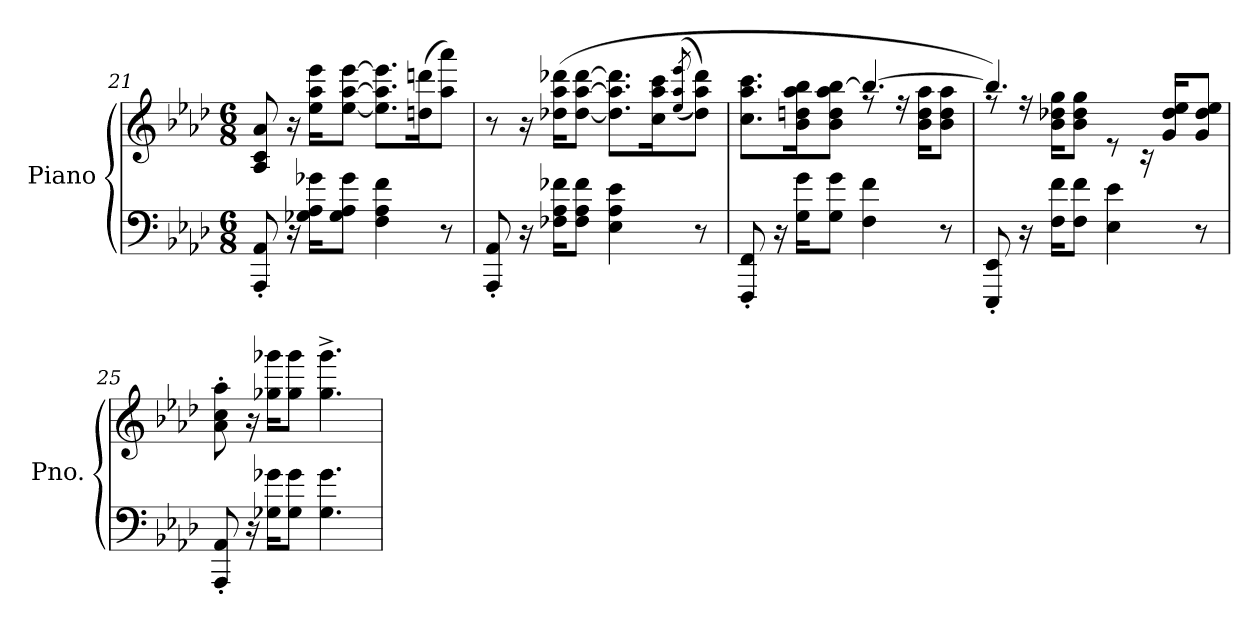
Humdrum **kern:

**kern	**kern
*part1	*part1
*staff2	*staff1
*I"Piano	*
*I'Pno.	*
*clefF4	*clefG2
*k[b-e-a-d-]	*k[b-e-a-d-]
*M6/8	*M6/8
=21	=21
8AAA-/' 8AA-/'	8A-/ 8c/ 8a-/
16r	16r
16G-X\ 16A-\ 16g-X\KL	16ee-\ 16aa-\ 16eee-\KL
8G-\ 8A-\ 8g-\J	[8ee-\ [8aa-\ [8eee-\J
4F\ 4A-\ 4f\	8.ee-\] 8.aa-\] 8.eee-\]L
.	(16ddn\ 16dddn\K
8r	8aa-\ 8aaa-\J)
=22	=22
8AAA-/' 8AA-/'	8r
16r	16r
16F-X\ 16A-\ 16f-X\KL	(16dd-X\ 16aa-\ 16ddd-X\KL
8F-\ 8A-\ 8f-\J	[8dd-\ [8aa-\ [8ddd-\J
4E-\ 4A-\ 4e-\	8.dd-\] 8.aa-\] 8.ddd-\]L
.	16cc\ 16aa-\ 16ccc\K
.	(>(8qee-/ 8qaa-/ 8qeee-/
8r	8dd-\ 8aa-\ 8ddd-\J))
!!LO:PB:g=z
=23	=23
*	*^
8FFF/' 8FF/'	8.cc\ 8.aa-\ 8.ccc\L	4.ryy
16r	.	.
16G\ 16g\KL	16b-\ 16ddn\ 16aa-\ 16bb-\K	.
8G\ 8g\J	8b-\ 8dd\ 8aa-\ [8bb-\J	.
4F\ 4f\	4.bb-/_	8rff
.	.	16rff
.	.	16b-\ 16dd\ 16aa-\KL
8r	.	8b-\ 8dd\ 8aa-\J
=24	=24	=24
8EEE-/' 8EE-/'	4.bb-/])	8rff
16r	.	16rff
16F\ 16f\KL	.	16b-\ 16dd-X\ 16gg\KL
8F\ 8f\J	.	8b-\ 8dd-\ 8gg\J
4E-\ 4e-\	8re	4.ryy
.	16rc	.
.	16g/ 16dd-/ 16ee-/KL	.
8r	8g/ 8dd-/ 8ee-/J	.
*	*v	*v
=25	=25
8AAA-/' 8AA-/'	8a-\' 8cc\' 8aa-\'
16r	16r
16G-X\ 16g-X\KL	16gg-X\ 16ggg-X\KL
8G-\ 8g-\J	8gg-\ 8ggg-\J
4.G-\ 4.g-\	4.gg-\^ 4.ggg-\^
=	=
*-	*-
